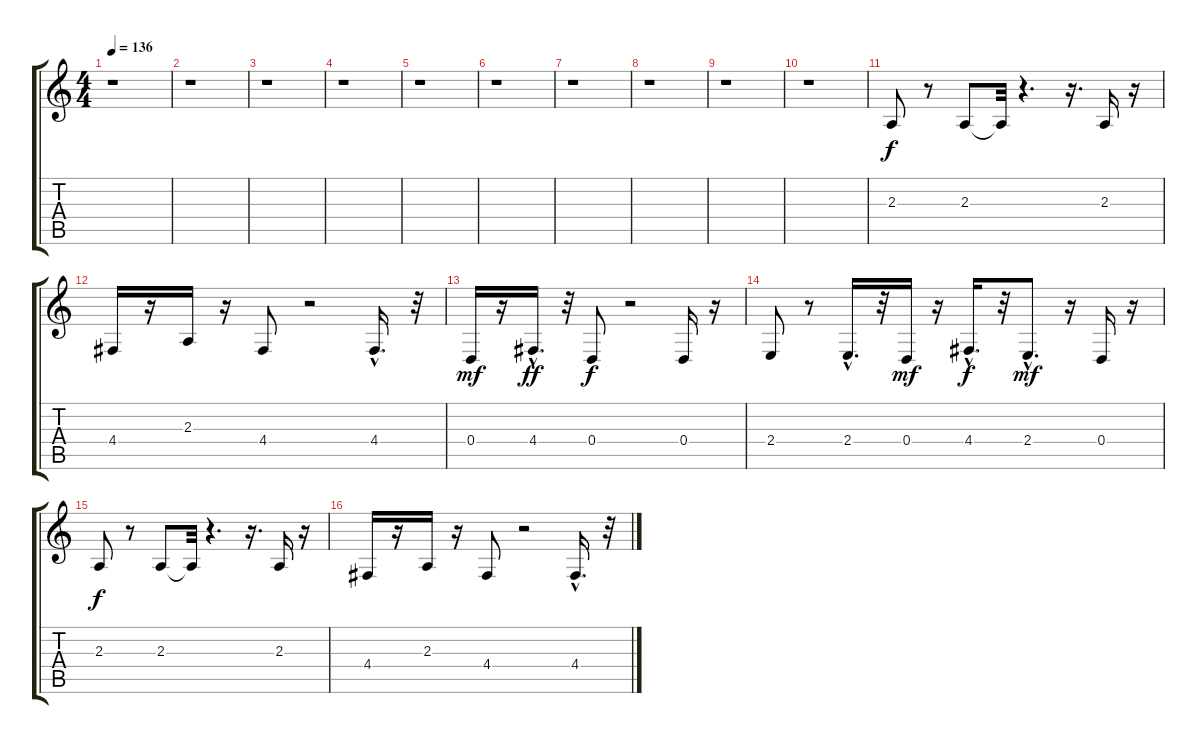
\track "" {instrument pad3polysynth}
\staff {score tabs}
\tuning (E4 B3 G3 D3 A2 E2) {hide}
\ts (4 4)
\tempo 136
\clef g2
\ks c
r.1{dy mp} |
r.1 |
r.1 |
r.1 |
r.1 |
r.1 |
r.1 |
r.1 |
r.1 |
r.1 |
2.3.8{dy f} r.8 2.3.8 2.3{t}.32 r.4{d} r.16{d} 2.3.16 r.16 |
4.4.16 r.16 2.3.16 r.16 4.4.8 r.2 4.4{hac}.16{d} r.32 |
0.4.16{dy mf} r.16 4.4{hac}.16{d dy ff} r.32 0.4.8{dy f} r.2 0.4.16 r.16 |
2.4.8 r.8 2.4{hac}.16{d} r.32 0.4.16{dy mf} r.16 4.4{hac}.16{d dy f} r.32 2.4{hac}.8{d dy mf} r.16 0.4.16 r.16 |
2.3.8{dy f} r.8 2.3.8 2.3{t}.32 r.4{d} r.16{d} 2.3.16 r.16 |
4.4.16 r.16 2.3.16 r.16 4.4.8 r.2 4.4{hac}.16{d} r.32
